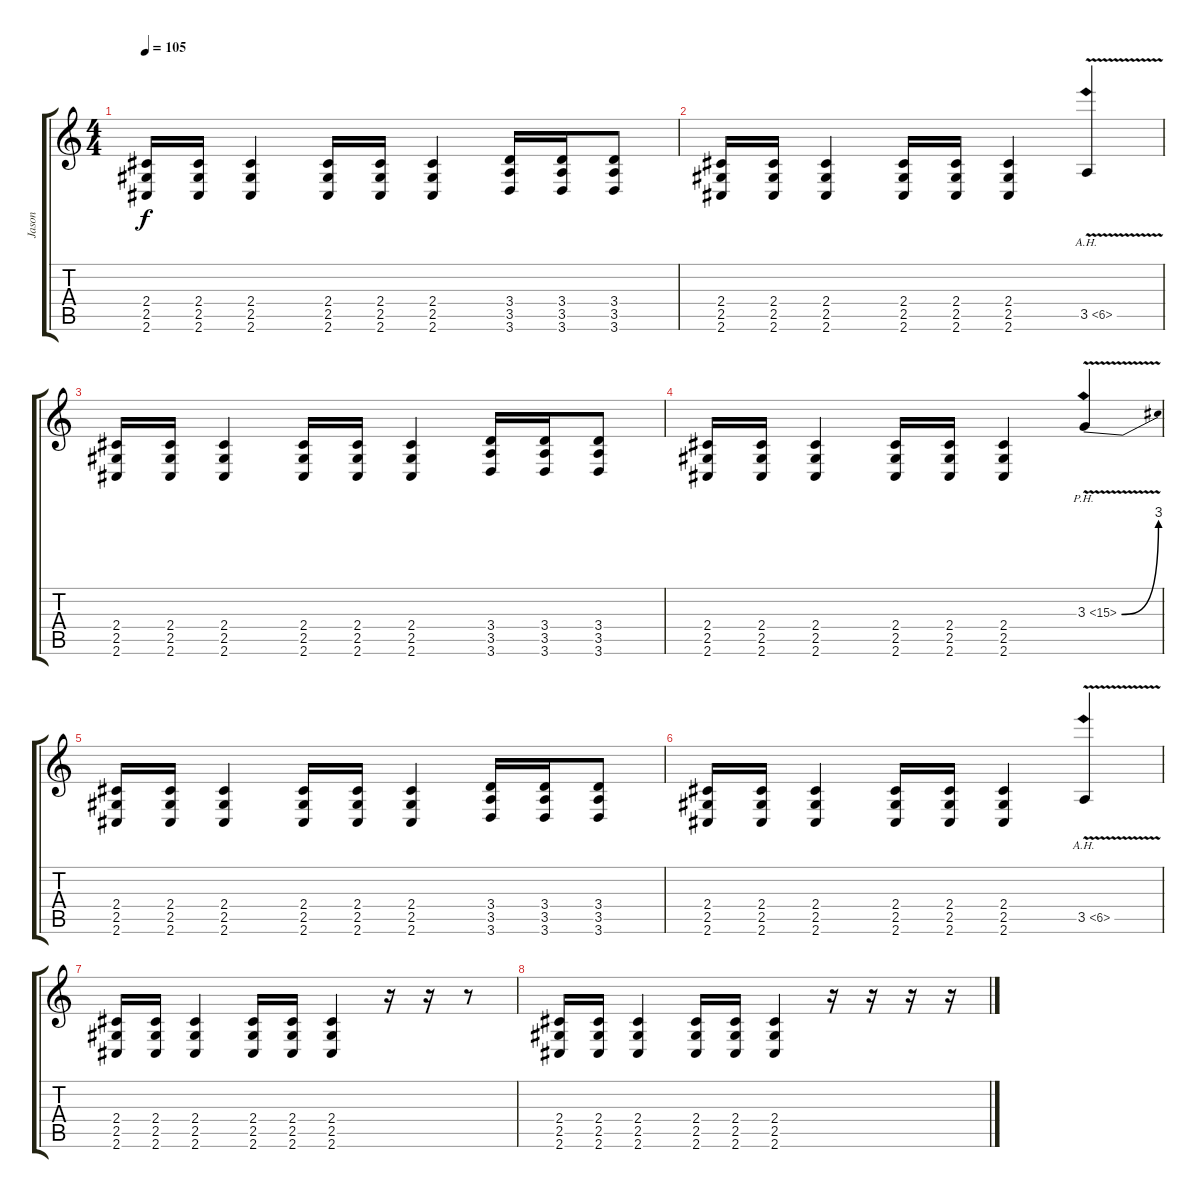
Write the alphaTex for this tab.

\track ("Jason" "Jason") {instrument distortionguitar}
\staff {score tabs}
\tuning (Db4 Ab3 E3 B2 Gb2 B1) {hide}
\ts (4 4)
\tempo 105
\clef g2
\ks c
(2.4 2.5 2.6).16{dy f} (2.4 2.5 2.6).16 (2.4 2.5 2.6).4 (2.4 2.5 2.6).16 (2.4 2.5 2.6).16 (2.4 2.5 2.6).4 (3.4 3.5 3.6).16 (3.4 3.5 3.6).16 (3.4 3.5 3.6).8 |
(2.4 2.5 2.6).16 (2.4 2.5 2.6).16 (2.4 2.5 2.6).4 (2.4 2.5 2.6).16 (2.4 2.5 2.6).16 (2.4 2.5 2.6).4 3.5{ah 3 v}.4 |
(2.4 2.5 2.6).16 (2.4 2.5 2.6).16 (2.4 2.5 2.6).4 (2.4 2.5 2.6).16 (2.4 2.5 2.6).16 (2.4 2.5 2.6).4 (3.4 3.5 3.6).16 (3.4 3.5 3.6).16 (3.4 3.5 3.6).8 |
(2.4 2.5 2.6).16 (2.4 2.5 2.6).16 (2.4 2.5 2.6).4 (2.4 2.5 2.6).16 (2.4 2.5 2.6).16 (2.4 2.5 2.6).4 3.3{be (bend 0 0 60 12) ph 12 v}.4 |
(2.4 2.5 2.6).16 (2.4 2.5 2.6).16 (2.4 2.5 2.6).4 (2.4 2.5 2.6).16 (2.4 2.5 2.6).16 (2.4 2.5 2.6).4 (3.4 3.5 3.6).16 (3.4 3.5 3.6).16 (3.4 3.5 3.6).8 |
(2.4 2.5 2.6).16 (2.4 2.5 2.6).16 (2.4 2.5 2.6).4 (2.4 2.5 2.6).16 (2.4 2.5 2.6).16 (2.4 2.5 2.6).4 3.5{ah 3 v}.4 |
(2.4 2.5 2.6).16 (2.4 2.5 2.6).16 (2.4 2.5 2.6).4 (2.4 2.5 2.6).16 (2.4 2.5 2.6).16 (2.4 2.5 2.6).4 r.16 r.16 r.8 |
(2.4 2.5 2.6).16 (2.4 2.5 2.6).16 (2.4 2.5 2.6).4 (2.4 2.5 2.6).16 (2.4 2.5 2.6).16 (2.4 2.5 2.6).4 r.16 r.16 r.16 r.16
